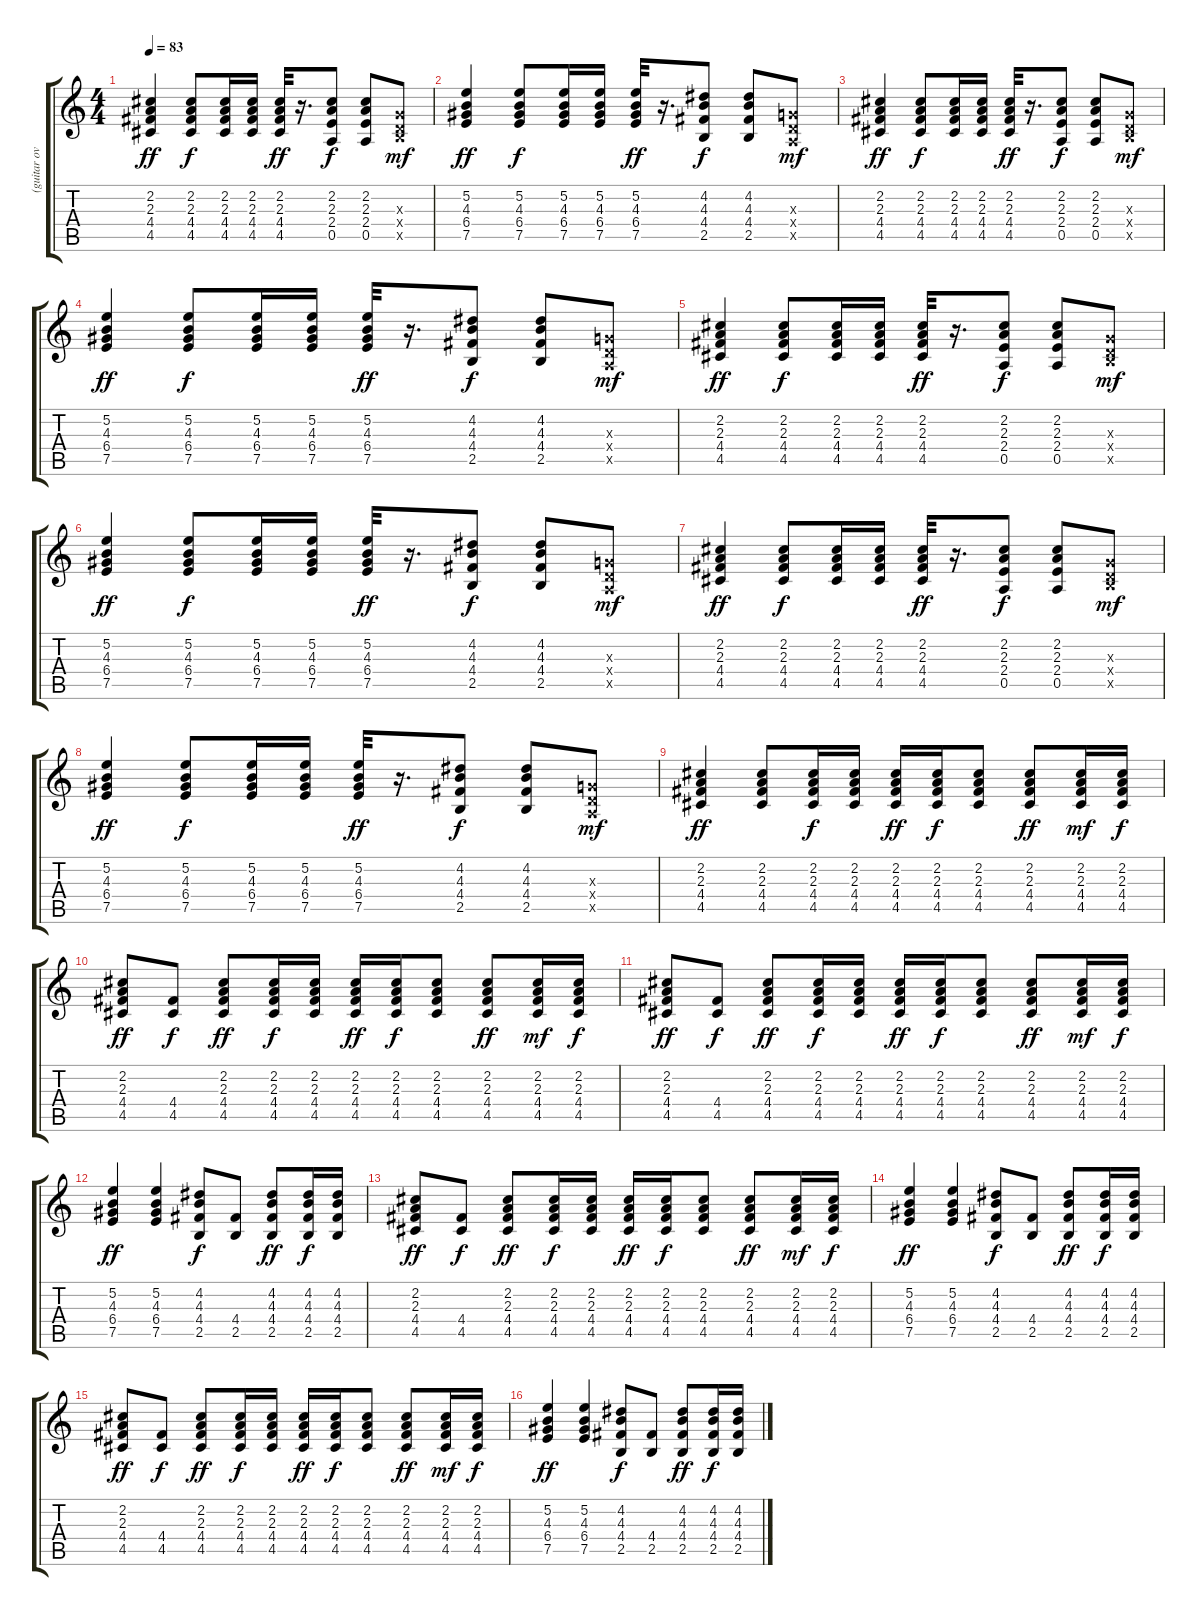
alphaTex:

\track ("(guitar overdub)" "(guitar ov") {instrument electricguitarclean}
\staff {score tabs}
\tuning (E4 B3 G3 D3 A2 E2) {hide}
\ts (4 4)
\tempo 83
\clef g2
\ks c
(2.2 2.3 4.4 4.5).4{dy ff} (2.2 2.3 4.4 4.5).8{dy f} (2.2 2.3 4.4 4.5).16 (2.2 2.3 4.4 4.5).16 (2.2 2.3 4.4 4.5).32{dy ff} r.16{d} (2.2 2.3 2.4 0.5).8{dy f} (2.2 2.3 2.4 0.5).8 (0.3{x} 0.4{x} 2.5{x}).8{dy mf} |
(5.2 4.3 6.4 7.5).4{dy ff} (5.2 4.3 6.4 7.5).8{dy f} (5.2 4.3 6.4 7.5).16 (5.2 4.3 6.4 7.5).16 (5.2 4.3 6.4 7.5).32{dy ff} r.16{d} (4.2 4.3 4.4 2.5).8{dy f} (4.2 4.3 4.4 2.5).8 (0.3{x} 0.4{x} 0.5{x}).8{dy mf} |
(2.2 2.3 4.4 4.5).4{dy ff} (2.2 2.3 4.4 4.5).8{dy f} (2.2 2.3 4.4 4.5).16 (2.2 2.3 4.4 4.5).16 (2.2 2.3 4.4 4.5).32{dy ff} r.16{d} (2.2 2.3 2.4 0.5).8{dy f} (2.2 2.3 2.4 0.5).8 (0.3{x} 0.4{x} 2.5{x}).8{dy mf} |
(5.2 4.3 6.4 7.5).4{dy ff} (5.2 4.3 6.4 7.5).8{dy f} (5.2 4.3 6.4 7.5).16 (5.2 4.3 6.4 7.5).16 (5.2 4.3 6.4 7.5).32{dy ff} r.16{d} (4.2 4.3 4.4 2.5).8{dy f} (4.2 4.3 4.4 2.5).8 (0.3{x} 0.4{x} 0.5{x}).8{dy mf} |
(2.2 2.3 4.4 4.5).4{dy ff} (2.2 2.3 4.4 4.5).8{dy f} (2.2 2.3 4.4 4.5).16 (2.2 2.3 4.4 4.5).16 (2.2 2.3 4.4 4.5).32{dy ff} r.16{d} (2.2 2.3 2.4 0.5).8{dy f} (2.2 2.3 2.4 0.5).8 (0.3{x} 0.4{x} 2.5{x}).8{dy mf} |
(5.2 4.3 6.4 7.5).4{dy ff} (5.2 4.3 6.4 7.5).8{dy f} (5.2 4.3 6.4 7.5).16 (5.2 4.3 6.4 7.5).16 (5.2 4.3 6.4 7.5).32{dy ff} r.16{d} (4.2 4.3 4.4 2.5).8{dy f} (4.2 4.3 4.4 2.5).8 (0.3{x} 0.4{x} 0.5{x}).8{dy mf} |
(2.2 2.3 4.4 4.5).4{dy ff} (2.2 2.3 4.4 4.5).8{dy f} (2.2 2.3 4.4 4.5).16 (2.2 2.3 4.4 4.5).16 (2.2 2.3 4.4 4.5).32{dy ff} r.16{d} (2.2 2.3 2.4 0.5).8{dy f} (2.2 2.3 2.4 0.5).8 (0.3{x} 0.4{x} 2.5{x}).8{dy mf} |
(5.2 4.3 6.4 7.5).4{dy ff} (5.2 4.3 6.4 7.5).8{dy f} (5.2 4.3 6.4 7.5).16 (5.2 4.3 6.4 7.5).16 (5.2 4.3 6.4 7.5).32{dy ff} r.16{d} (4.2 4.3 4.4 2.5).8{dy f} (4.2 4.3 4.4 2.5).8 (0.3{x} 0.4{x} 0.5{x}).8{dy mf} |
(2.2 2.3 4.4 4.5).4{dy ff} (2.2 2.3 4.4 4.5).8 (2.2 2.3 4.4 4.5).16{dy f} (2.2 2.3 4.4 4.5).16 (2.2 2.3 4.4 4.5).16{dy ff} (2.2 2.3 4.4 4.5).16{dy f} (2.2 2.3 4.4 4.5).8 (2.2 2.3 4.4 4.5).8{dy ff} (2.2 2.3 4.4 4.5).16{dy mf} (2.2 2.3 4.4 4.5).16{dy f} |
(2.2 2.3 4.4 4.5).8{dy ff} (4.4 4.5).8{dy f} (2.2 2.3 4.4 4.5).8{dy ff} (2.2 2.3 4.4 4.5).16{dy f} (2.2 2.3 4.4 4.5).16 (2.2 2.3 4.4 4.5).16{dy ff} (2.2 2.3 4.4 4.5).16{dy f} (2.2 2.3 4.4 4.5).8 (2.2 2.3 4.4 4.5).8{dy ff} (2.2 2.3 4.4 4.5).16{dy mf} (2.2 2.3 4.4 4.5).16{dy f} |
(2.2 2.3 4.4 4.5).8{dy ff} (4.4 4.5).8{dy f} (2.2 2.3 4.4 4.5).8{dy ff} (2.2 2.3 4.4 4.5).16{dy f} (2.2 2.3 4.4 4.5).16 (2.2 2.3 4.4 4.5).16{dy ff} (2.2 2.3 4.4 4.5).16{dy f} (2.2 2.3 4.4 4.5).8 (2.2 2.3 4.4 4.5).8{dy ff} (2.2 2.3 4.4 4.5).16{dy mf} (2.2 2.3 4.4 4.5).16{dy f} |
(5.2 4.3 6.4 7.5).4{dy ff} (5.2 4.3 6.4 7.5).4 (4.2 4.3 4.4 2.5).8{dy f} (4.4 2.5).8 (4.2 4.3 4.4 2.5).8{dy ff} (4.2 4.3 4.4 2.5).16{dy f} (4.2 4.3 4.4 2.5).16 |
(2.2 2.3 4.4 4.5).8{dy ff} (4.4 4.5).8{dy f} (2.2 2.3 4.4 4.5).8{dy ff} (2.2 2.3 4.4 4.5).16{dy f} (2.2 2.3 4.4 4.5).16 (2.2 2.3 4.4 4.5).16{dy ff} (2.2 2.3 4.4 4.5).16{dy f} (2.2 2.3 4.4 4.5).8 (2.2 2.3 4.4 4.5).8{dy ff} (2.2 2.3 4.4 4.5).16{dy mf} (2.2 2.3 4.4 4.5).16{dy f} |
(5.2 4.3 6.4 7.5).4{dy ff} (5.2 4.3 6.4 7.5).4 (4.2 4.3 4.4 2.5).8{dy f} (4.4 2.5).8 (4.2 4.3 4.4 2.5).8{dy ff} (4.2 4.3 4.4 2.5).16{dy f} (4.2 4.3 4.4 2.5).16 |
(2.2 2.3 4.4 4.5).8{dy ff} (4.4 4.5).8{dy f} (2.2 2.3 4.4 4.5).8{dy ff} (2.2 2.3 4.4 4.5).16{dy f} (2.2 2.3 4.4 4.5).16 (2.2 2.3 4.4 4.5).16{dy ff} (2.2 2.3 4.4 4.5).16{dy f} (2.2 2.3 4.4 4.5).8 (2.2 2.3 4.4 4.5).8{dy ff} (2.2 2.3 4.4 4.5).16{dy mf} (2.2 2.3 4.4 4.5).16{dy f} |
(5.2 4.3 6.4 7.5).4{dy ff} (5.2 4.3 6.4 7.5).4 (4.2 4.3 4.4 2.5).8{dy f} (4.4 2.5).8 (4.2 4.3 4.4 2.5).8{dy ff} (4.2 4.3 4.4 2.5).16{dy f} (4.2 4.3 4.4 2.5).16
